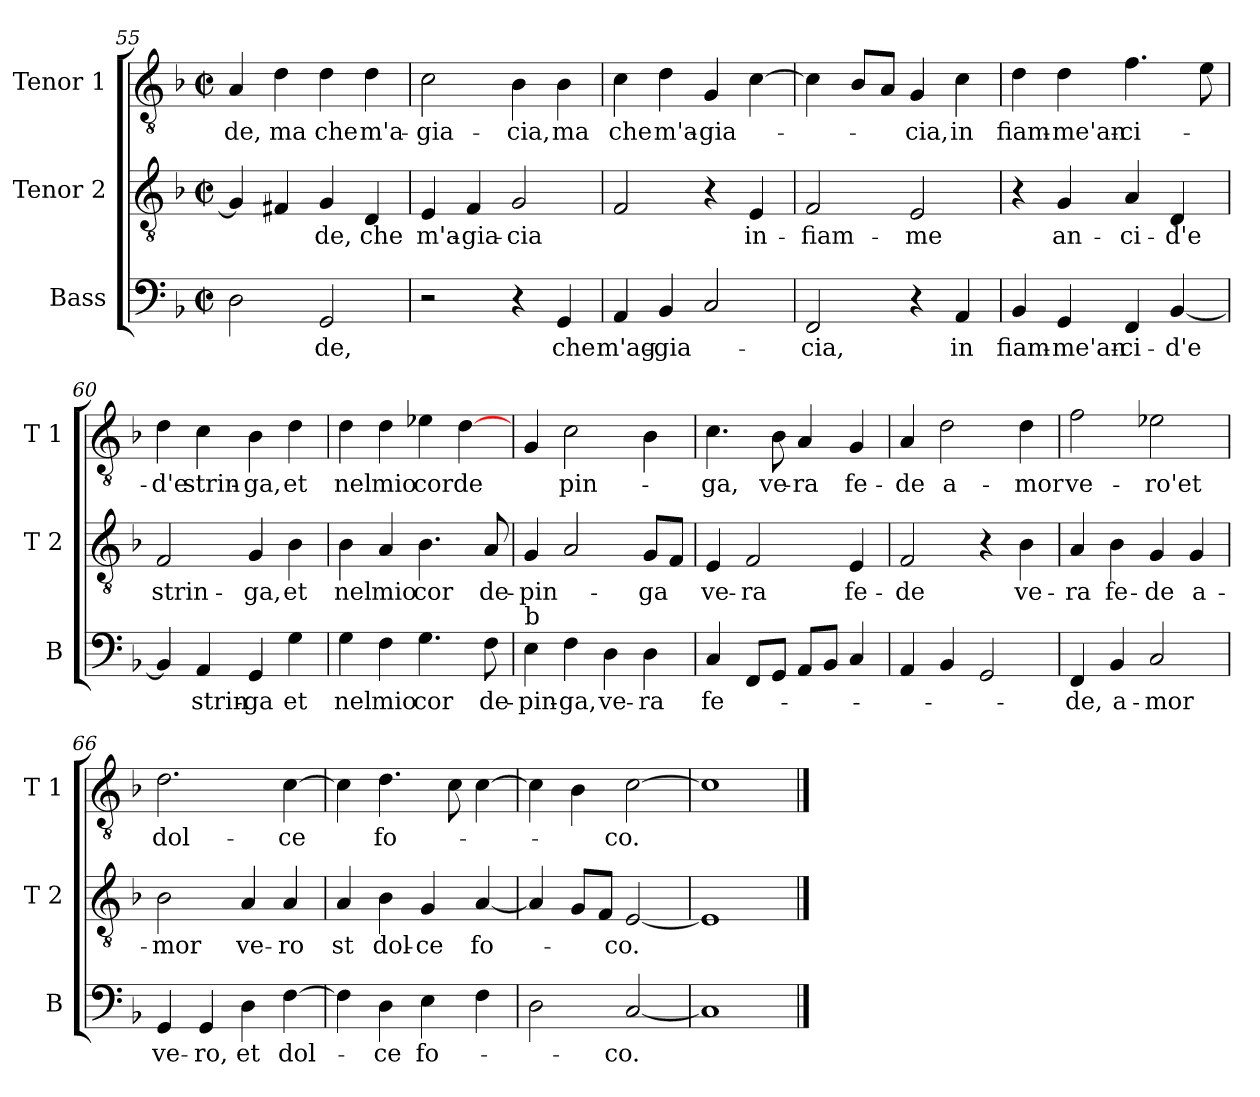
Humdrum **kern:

**kern	**text	**kern	**text	**kern	**text
*part3	*part3	*part2	*part2	*part1	*part1
*staff3	*staff3	*staff2	*staff2	*staff1	*staff1
*I"Bass	*	*I"Tenor 2	*	*I"Tenor 1	*
*I'B	*	*I'T 2	*	*I'T 1	*
*clefF4	*	*clefGv2	*	*clefGv2	*
*k[b-]	*	*k[b-]	*	*k[b-]	*
*F:	*	*F:	*	*F:	*
*M2/2	*	*M2/2	*	*M2/2	*
*met(c|)	*	*met(c|)	*	*met(c|)	*
=55	=55	=55	=55	=55	=55
!	!	!	!	!	!LO:LY:b
2D\	.	4G/]	.	4A/	-de,
!	!	!	!	!	!LO:LY:b
.	.	4F#X/	.	4d\	ma
!	!LO:LY:b	!	!LO:LY:b	!	!LO:LY:b
2GG/	-de,	4G/	-de,	4d\	che
!	!	!	!LO:LY:b	!	!LO:LY:b
.	.	4D/	che	4d\	m'a-
=56	=56	=56	=56	=56	=56
!	!	!	!LO:LY:b	!	!LO:LY:b
2r	.	4E/	m'a-	2c\	-gia-
!	!	!	!LO:LY:b	!	!
.	.	4F/	-gia-	.	.
!	!	!	!LO:LY:b	!	!LO:LY:b
4r	.	2G/	-cia	4B-\	-cia,
!	!LO:LY:b	!	!	!	!LO:LY:b
4GG/	che	.	.	4B-\	ma
!!LO:PB:g=z
=57	=57	=57	=57	=57	=57
!	!LO:LY:b	!	!	!	!LO:LY:b
4AA/	m'ag-	2F/	.	4c\	che
!	!LO:LY:b	!	!	!	!LO:LY:b
4BB-/	-gia-	.	.	4d\	m'a-
!	!	!	!	!	!LO:LY:b
2C/	.	4r	.	4G/	-gia-
!	!	!	!LO:LY:b	!	!
.	.	4E/	in-	[4c\	.
=58	=58	=58	=58	=58	=58
!	!LO:LY:b	!	!LO:LY:b	!	!
2FF/	-cia,	2F/	-fiam-	4c\]	.
.	.	.	.	8B-/L	.
.	.	.	.	8A/J	.
!	!	!	!LO:LY:b	!	!LO:LY:b
4r	.	2E/	-me	4G/	-cia,
!	!LO:LY:b	!	!	!	!LO:LY:b
4AA/	in	.	.	4c\	in
=59	=59	=59	=59	=59	=59
!	!LO:LY:b	!	!	!	!LO:LY:b
4BB-/	fiam-	4r	.	4d\	fiam-
!	!LO:LY:b	!	!LO:LY:b	!	!LO:LY:b
4GG/	-me'an-	4G/	an-	4d\	-me'an-
!	!LO:LY:b	!	!LO:LY:b	!	!LO:LY:b
4FF/	-ci-	4A/	-ci-	4.f\	-ci-
!	!LO:LY:b	!	!LO:LY:b	!	!
[4BB-/	-d'e	4D/	-d'e	.	.
.	.	.	.	8e\	.
=60	=60	=60	=60	=60	=60
!	!	!	!LO:LY:b	!	!LO:LY:b
4BB-/]	.	2F/	strin-	4d\	-d'e
!	!LO:LY:b	!	!	!	!LO:LY:b
4AA/	strin-	.	.	4c\	strin-
!	!LO:LY:b	!	!LO:LY:b	!	!LO:LY:b
4GG/	-ga	4G/	-ga,	4B-\	-ga,
!	!LO:LY:b	!	!LO:LY:b	!	!LO:LY:b
4G\	et	4B-\	et	4d\	et
=61	=61	=61	=61	=61	=61
!	!LO:LY:b	!	!LO:LY:b	!	!LO:LY:b
4G\	nel	4B-\	nel	4d\	nel
!	!LO:LY:b	!	!LO:LY:b	!	!LO:LY:b
4F\	mio	4A/	mio	4d\	mio
!	!LO:LY:b	!	!LO:LY:b	!	!LO:LY:b
4.G\	cor	4.B-\	cor	4e-X\	cor
!	!	!	!	!	!LO:LY:b
.	.	.	.	[4d\	de
!	!LO:LY:b	!	!LO:LY:b	!	!
8F\	de-	8A/	de-	.	.
!!LO:LB:g=z
=62	=62	=62	=62	=62	=62
!LO:TX:a:t=b	!	!	!	!	!
!	!LO:LY:b	!	!LO:LY:b	!	!
4E\	-pin-	4G/	-pin-	4G/	.
!	!LO:LY:b	!	!	!	!LO:LY:b
4F\	-ga,	2A/	.	2c\	pin-
!	!LO:LY:b	!	!	!	!
4D\	ve-	.	.	.	.
!	!LO:LY:b	!	!LO:LY:b	!	!
4D\	-ra	8G/L	-ga	4B-\	.
.	.	8F/J	.	.	.
=63	=63	=63	=63	=63	=63
!	!LO:LY:b	!	!LO:LY:b	!	!LO:LY:b
4C/	fe-	4E/	ve-	4.c\	-ga,
!	!	!	!LO:LY:b	!	!
8FF/L	.	2F/	-ra	.	.
!	!	!	!	!	!LO:LY:b
8GG/J	.	.	.	8B-\	ve-
!	!	!	!	!	!LO:LY:b
8AA/L	.	.	.	4A/	-ra
8BB-/J	.	.	.	.	.
!	!	!	!LO:LY:b	!	!LO:LY:b
4C/	.	4E/	fe-	4G/	fe-
=64	=64	=64	=64	=64	=64
!	!	!	!LO:LY:b	!	!LO:LY:b
4AA/	.	2F/	-de	4A/	-de
!	!	!	!	!	!LO:LY:b
4BB-/	.	.	.	2d\	a-
2GG/	.	4r	.	.	.
!	!	!	!LO:LY:b	!	!LO:LY:b
.	.	4B-\	ve-	4d\	-mor
=65	=65	=65	=65	=65	=65
!	!LO:LY:b	!	!LO:LY:b	!	!LO:LY:b
4FF/	-de,	4A/	-ra	2f\	ve-
!	!LO:LY:b	!	!LO:LY:b	!	!
4BB-/	a-	4B-\	fe-	.	.
!	!LO:LY:b	!	!LO:LY:b	!	!LO:LY:b
2C/	-mor	4G/	-de	2e-X\	-ro'et
!	!	!	!LO:LY:b	!	!
.	.	4G/	a-	.	.
=66	=66	=66	=66	=66	=66
!	!LO:LY:b	!	!LO:LY:b	!	!LO:LY:b
4GG/	ve-	2B-\	-mor	2.d\	dol-
!	!LO:LY:b	!	!	!	!
4GG/	-ro,	.	.	.	.
!	!LO:LY:b	!	!LO:LY:b	!	!
4D\	et	4A/	ve-	.	.
!	!LO:LY:b	!	!LO:LY:b	!	!LO:LY:b
[4F\	dol-	4A/	-ro	[4c\	-ce
!!LO:LB:g=z
=67	=67	=67	=67	=67	=67
!	!	!	!LO:LY:b	!	!
4F\]	.	4A/	st	4c\]	.
!	!LO:LY:b	!	!LO:LY:b	!	!LO:LY:b
4D\	-ce	4B-\	dol-	4.d\	fo-
!	!LO:LY:b	!	!LO:LY:b	!	!
4E\	fo-	4G/	-ce	.	.
.	.	.	.	8c\	.
!	!	!	!LO:LY:b	!	!
4F\	.	[4A/	fo-	[4c\	.
=68	=68	=68	=68	=68	=68
2D\	.	4A/]	.	4c\]	.
.	.	8G/L	.	4B-\	.
.	.	8F/J	.	.	.
!	!LO:LY:b	!	!LO:LY:b	!	!LO:LY:b
[2C/	-co.	[2E/	-co.	[2c\	-co.
=69	=69	=69	=69	=69	=69
1C]	.	1E]	.	1c]	.
==	==	==	==	==	==
*-	*-	*-	*-	*-	*-
